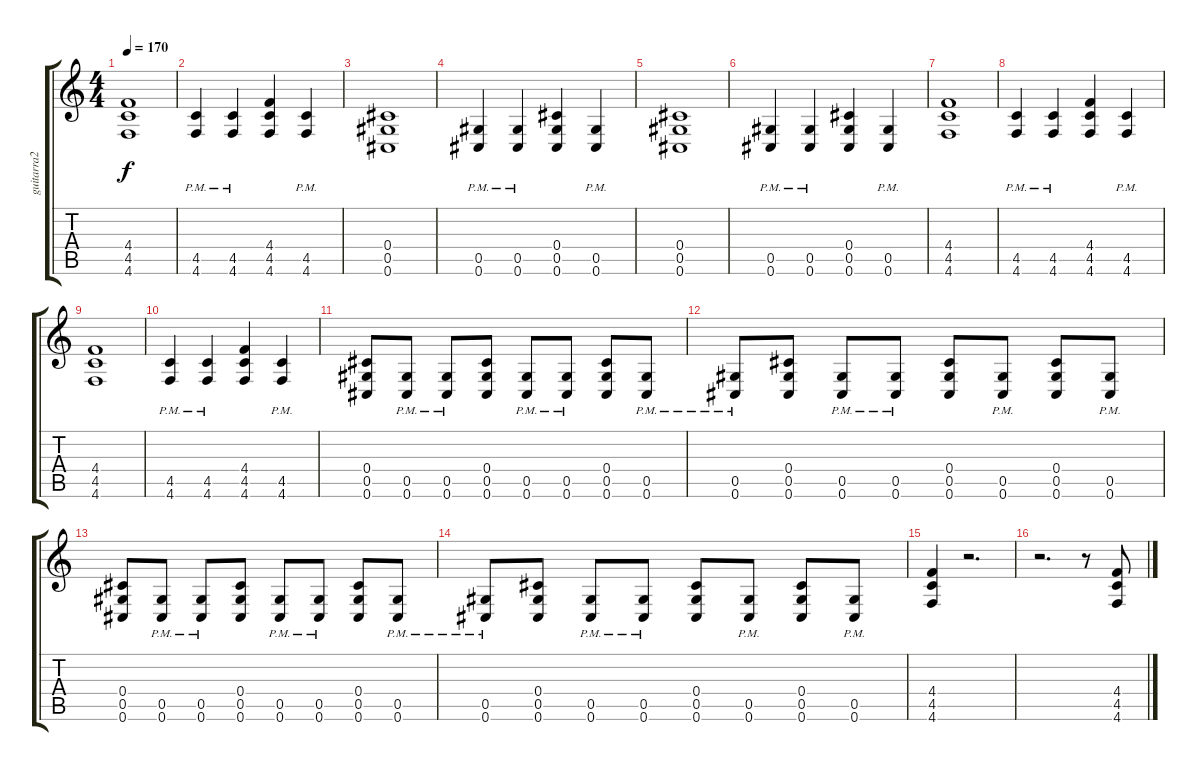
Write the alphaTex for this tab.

\track ("guitarra2" "guitarra2") {instrument distortionguitar}
\staff {score tabs}
\tuning (Eb4 Bb3 Gb3 Db3 Ab2 Db2) {hide}
\ts (4 4)
\tempo 170
\clef g2
\ks c
(4.4 4.5 4.6).1{dy f} |
(4.5{pm} 4.6{pm}).4 (4.5{pm} 4.6{pm}).4 (4.4 4.5 4.6).4 (4.5{pm} 4.6{pm}).4 |
(0.4 0.5 0.6).1 |
(0.5{pm} 0.6{pm}).4 (0.5{pm} 0.6{pm}).4 (0.4 0.5 0.6).4 (0.5{pm} 0.6{pm}).4 |
(0.4 0.5 0.6).1 |
(0.5{pm} 0.6{pm}).4 (0.5{pm} 0.6{pm}).4 (0.4 0.5 0.6).4 (0.5{pm} 0.6{pm}).4 |
(4.4 4.5 4.6).1 |
(4.5{pm} 4.6{pm}).4 (4.5{pm} 4.6{pm}).4 (4.4 4.5 4.6).4 (4.5{pm} 4.6{pm}).4 |
(4.4 4.5 4.6).1 |
(4.5{pm} 4.6{pm}).4 (4.5{pm} 4.6{pm}).4 (4.4 4.5 4.6).4 (4.5{pm} 4.6{pm}).4 |
(0.4 0.5 0.6).8 (0.5{pm} 0.6{pm}).8 (0.5{pm} 0.6{pm}).8 (0.4 0.5 0.6).8 (0.5{pm} 0.6{pm}).8 (0.5{pm} 0.6{pm}).8 (0.4 0.5 0.6).8 (0.5{pm} 0.6{pm}).8 |
(0.5{pm} 0.6{pm}).8 (0.4 0.5 0.6).8 (0.5{pm} 0.6{pm}).8 (0.5{pm} 0.6{pm}).8 (0.4 0.5 0.6).8 (0.5{pm} 0.6{pm}).8 (0.4 0.5 0.6).8 (0.5{pm} 0.6{pm}).8 |
(0.4 0.5 0.6).8 (0.5{pm} 0.6{pm}).8 (0.5{pm} 0.6{pm}).8 (0.4 0.5 0.6).8 (0.5{pm} 0.6{pm}).8 (0.5{pm} 0.6{pm}).8 (0.4 0.5 0.6).8 (0.5{pm} 0.6{pm}).8 |
(0.5{pm} 0.6{pm}).8 (0.4 0.5 0.6).8 (0.5{pm} 0.6{pm}).8 (0.5{pm} 0.6{pm}).8 (0.4 0.5 0.6).8 (0.5{pm} 0.6{pm}).8 (0.4 0.5 0.6).8 (0.5{pm} 0.6{pm}).8 |
(4.4 4.5 4.6).4 r.2{d} |
r.2{d} r.8 (4.4 4.5 4.6).8
